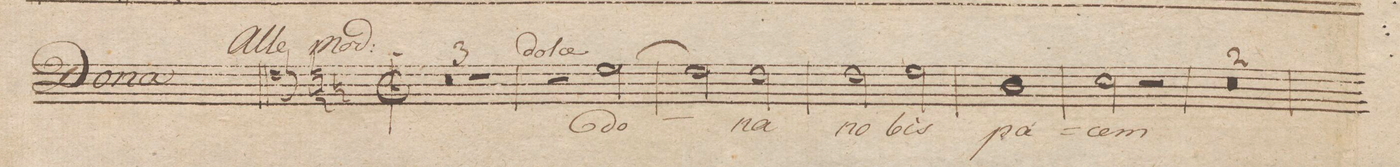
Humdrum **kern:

**kern	**text	**dynam
*I"Tenore Solo	*	*
*clefC4	*	*
*k[cnfngn]	*	*
*met(c|)	*	*
*M2/2	*	*
1r	.	.
=2	=2	=2
1r	.	.
=3	=3	=3
1r	.	.
=4	=4	=4
2r	.	.
*2\right	*	*
[2d\	do-	.
=5	=5	=5
2d\]	.	.
2c\	-na	.
=6	=6	=6
2c\	no-	.
2d\	-bis	.
=7	=7	=7
1A\	pa-	.
=8	=8	=8
2B\	-cem	.
2r	.	.
=9	=9	=9
0r	.	.
=10	=10	=10
=11	=11	=11
*-	*-	*-
